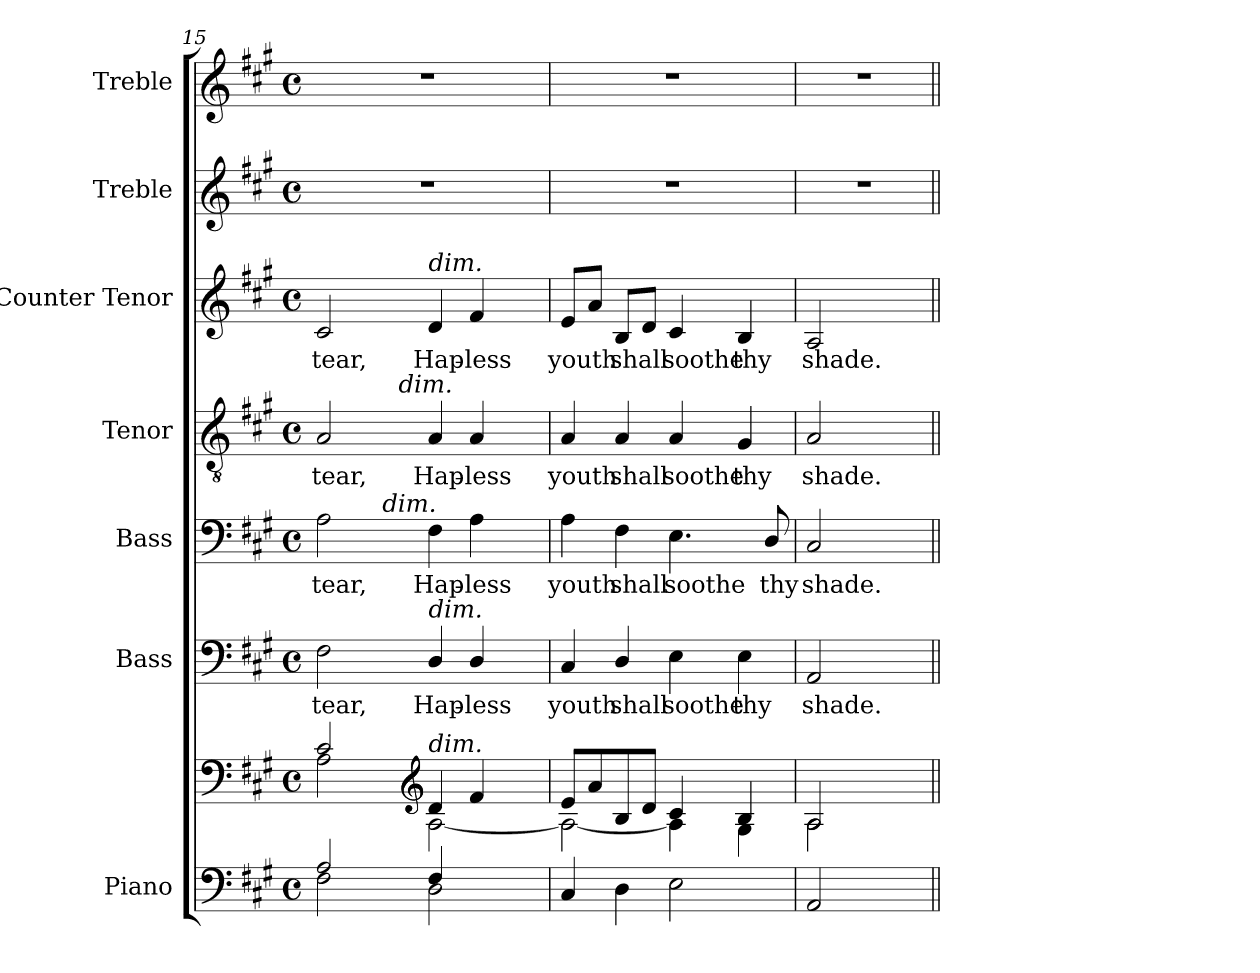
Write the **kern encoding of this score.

**kern	**kern	**kern	**text	**kern	**text	**kern	**text	**kern	**text	**kern	**kern
*part7	*part7	*part6	*part6	*part5	*part5	*part4	*part4	*part3	*part3	*part2	*part1
*staff8	*staff7	*staff6	*staff6	*staff5	*staff5	*staff4	*staff4	*staff3	*staff3	*staff2	*staff1
*I"Piano	*	*I"Bass	*	*I"Bass	*	*I"Tenor	*	*I"Counter Tenor	*	*I"Treble	*I"Treble
*I'Pno.	*	*I'B.	*	*I'B.	*	*I'T.	*	*	*	*	*
*clefF4	*clefF4	*clefF4	*	*clefF4	*	*clefGv2	*	*clefG2	*	*clefG2	*clefG2
*	*	*	*	*	*	*ITrd7c12	*	*	*	*	*
*k[f#c#g#]	*k[f#c#g#]	*k[f#c#g#]	*	*k[f#c#g#]	*	*k[f#c#g#]	*	*k[f#c#g#]	*	*k[f#c#g#]	*k[f#c#g#]
*A:	*A:	*A:	*	*A:	*	*A:	*	*A:	*	*A:	*A:
*M4/4	*M4/4	*M4/4	*	*M4/4	*	*M4/4	*	*M4/4	*	*M4/4	*M4/4
*met(c)	*met(c)	*met(c)	*	*met(c)	*	*met(c)	*	*met(c)	*	*met(c)	*met(c)
=15	=15	=15	=15	=15	=15	=15	=15	=15	=15	=15	=15
*^	*^	*	*	*	*	*	*	*	*	*	*
!	!	!	!	!	!LO:LY:b:color=#000000	!	!	!	!	!	!	!	!
!	!	!	!	!	!	!	!LO:LY:b:color=#000000	!	!	!	!	!	!
!	!	!	!	!	!	!	!	!	!LO:LY:b:color=#000000	!	!	!	!
!	!	!	!	!	!	!	!	!	!	!	!LO:LY:b:color=#000000	!	!
*	*	*	*	*	*	*^	*	*^	*	*	*	*	*
2Ai/	2F#i\	2c#i/	2Ai\	2F#i\	tear,	2Ai\	4ryy	tear,	2AAi/	4ryy	tear,	2c#i/	tear,	1r	1r
.	.	.	.	.	.	.	16ryy	.	.	16ryy	.	.	.	.	.
.	.	.	.	.	.	.	128ryy	.	.	32ryy	.	.	.	.	.
.	.	.	.	.	.	.	1024ryy	.	.	.	.	.	.	.	.
!	!	!	!	!	!	!	!LO:TX:i:t=dim.	!	!	!	!	!	!	!	!
.	.	.	.	.	.	.	2ryy	.	.	.	.	.	.	.	.
.	.	.	.	.	.	.	.	.	.	128.ryy	.	.	.	.	.
!	!	!	!	!	!	!	!	!	!	!LO:TX:i:t=dim.	!	!	!	!	!
.	.	.	.	.	.	.	.	.	.	2ryy	.	.	.	.	.
*	*	*clefG2	*	*	*	*	*	*	*	*	*	*	*	*	*
!	!	!	!	!	!LO:LY:b:color=#000000	!	!	!	!	!	!	!	!	!	!
!	!	!	!	!	!	!	!	!LO:LY:b:color=#000000	!	!	!	!	!	!	!
!	!	!	!	!	!	!	!	!	!	!	!LO:LY:b:color=#000000	!	!	!	!
!	!	!	!	!	!	!	!	!	!	!	!	!LO:TX:a:i:t=dim.	!	!	!
!	!	!	!	!LO:TX:a:i:t=dim.	!	!	!	!	!	!	!	!	!	!	!
!	!	!LO:TX:a:i:t=dim.	!	!	!	!	!	!	!	!	!	!	!	!	!
!	!	!	!	!	!	!	!	!	!	!	!	!	!LO:LY:b:color=#000000	!	!
4F#i/	2Di\	4di/	[2Ai\	4Di/	Hap-	4F#i\	.	Hap-	4AAi/	.	Hap-	4di/	Hap-	.	.
!	!	!	!	!	!LO:LY:b:color=#000000	!	!	!	!	!	!	!	!	!	!
!	!	!	!	!	!	!	!	!LO:LY:b:color=#000000	!	!	!	!	!	!	!
!	!	!	!	!	!	!	!	!	!	!	!LO:LY:b:color=#000000	!	!	!	!
!	!	!	!	!	!	!	!	!	!	!	!	!	!LO:LY:b:color=#000000	!	!
4ryy	.	4f#i/	.	4Di/	-less	4Ai\	.	-less	4AAi/	.	-less	4f#i/	-less	.	.
.	.	.	.	.	.	.	8ryy	.	.	.	.	.	.	.	.
.	.	.	.	.	.	.	.	.	.	8ryy	.	.	.	.	.
.	.	.	.	.	.	.	32ryy	.	.	.	.	.	.	.	.
.	.	.	.	.	.	.	64ryy	.	.	.	.	.	.	.	.
.	.	.	.	.	.	.	.	.	.	64ryy	.	.	.	.	.
.	.	.	.	.	.	.	256..ryy	.	.	.	.	.	.	.	.
.	.	.	.	.	.	.	.	.	.	256ryy	.	.	.	.	.
*	*	*	*	*	*	*v	*v	*	*	*	*	*	*	*	*
*v	*v	*	*	*	*	*	*	*v	*v	*	*	*	*	*
=16	=16	=16	=16	=16	=16	=16	=16	=16	=16	=16	=16	=16
*^	*	*	*	*	*^	*	*^	*	*	*	*	*
!	!	!	!	!	!LO:LY:b:color=#000000	!	!	!	!	!	!	!	!	!	!
*	*	*	*	*	*	*v	*v	*	*	*	*	*	*	*	*
*v	*v	*	*	*	*	*	*	*v	*v	*	*	*	*	*
*^	*	*	*	*	*^	*	*^	*	*	*	*	*
!	!	!	!	!	!	!	!	!LO:LY:b:color=#000000	!	!	!	!	!	!	!
*	*	*	*	*	*	*v	*v	*	*	*	*	*	*	*	*
*v	*v	*	*	*	*	*	*	*v	*v	*	*	*	*	*
*^	*	*	*	*	*^	*	*^	*	*	*	*	*
!	!	!	!	!	!	!	!	!	!	!	!LO:LY:b:color=#000000	!	!	!	!
*	*	*	*	*	*	*v	*v	*	*	*	*	*	*	*	*
*v	*v	*	*	*	*	*	*	*v	*v	*	*	*	*	*
*^	*	*	*	*	*^	*	*^	*	*	*	*	*
!	!	!	!	!	!	!	!	!	!	!	!	!	!LO:LY:b:color=#000000	!	!
*	*	*	*	*	*	*v	*v	*	*	*	*	*	*	*	*
*v	*v	*	*	*	*	*	*	*v	*v	*	*	*	*	*
4C#i/	8ei/L	2Ai\_	4C#i/	youth	4Ai\	youth	4AAi/	youth	8ei/L	youth	1r	1r
.	8ai/	.	.	.	.	.	.	.	8ai/J	.	.	.
!	!	!	!	!LO:LY:b:color=#000000	!	!	!	!	!	!	!	!
!	!	!	!	!	!	!LO:LY:b:color=#000000	!	!	!	!	!	!
!	!	!	!	!	!	!	!	!LO:LY:b:color=#000000	!	!	!	!
!	!	!	!	!	!	!	!	!	!	!LO:LY:b:color=#000000	!	!
4Di\	8Bi/	.	4Di/	shall	4F#i\	shall	4AAi/	shall	8Bi/L	shall	.	.
.	8di/J	.	.	.	.	.	.	.	8di/J	.	.	.
!	!	!	!	!LO:LY:b:color=#000000	!	!	!	!	!	!	!	!
!	!	!	!	!	!	!LO:LY:b:color=#000000	!	!	!	!	!	!
!	!	!	!	!	!	!	!	!LO:LY:b:color=#000000	!	!	!	!
!	!	!	!	!	!	!	!	!	!	!LO:LY:b:color=#000000	!	!
2Ei\	4c#i/	4Ai\]	4Ei\	soothe	4.Ei\	soothe	4AAi/	soothe	4c#i/	soothe	.	.
!	!	!	!	!LO:LY:b:color=#000000	!	!	!	!	!	!	!	!
!	!	!	!	!	!	!	!	!LO:LY:b:color=#000000	!	!	!	!
!	!	!	!	!	!	!	!	!	!	!LO:LY:b:color=#000000	!	!
.	4Bi/	4G#i\	4Ei\	thy	.	.	4GG#i/	thy	4Bi/	thy	.	.
!	!	!	!	!	!	!LO:LY:b:color=#000000	!	!	!	!	!	!
.	.	.	.	.	8Di/	thy	.	.	.	.	.	.
=17	=17	=17	=17	=17	=17	=17	=17	=17	=17	=17	=17	=17
!	!	!	!	!LO:LY:b:color=#000000	!	!	!	!	!	!	!	!
!	!	!	!	!	!	!LO:LY:b:color=#000000	!	!	!	!	!	!
!	!	!	!	!	!	!	!	!LO:LY:b:color=#000000	!	!	!	!
!	!	!	!	!	!	!	!	!	!	!LO:LY:b:color=#000000	!LO:N:vis=1	!LO:N:vis=1
2AAi/	2Ai/	2Ai\	2AAi/	shade.	2C#i/	shade.	2AAi/	shade.	2Ai/	shade.	1r	1r
2ryy	2ryy	2ryy	2ryy	.	2ryy	.	2ryy	.	2ryy	.	.	.
*	*v	*v	*	*	*	*	*	*	*	*	*	*
=||	=||	=||	=||	=||	=||	=||	=||	=||	=||	=||	=||
*-	*-	*-	*-	*-	*-	*-	*-	*-	*-	*-	*-
